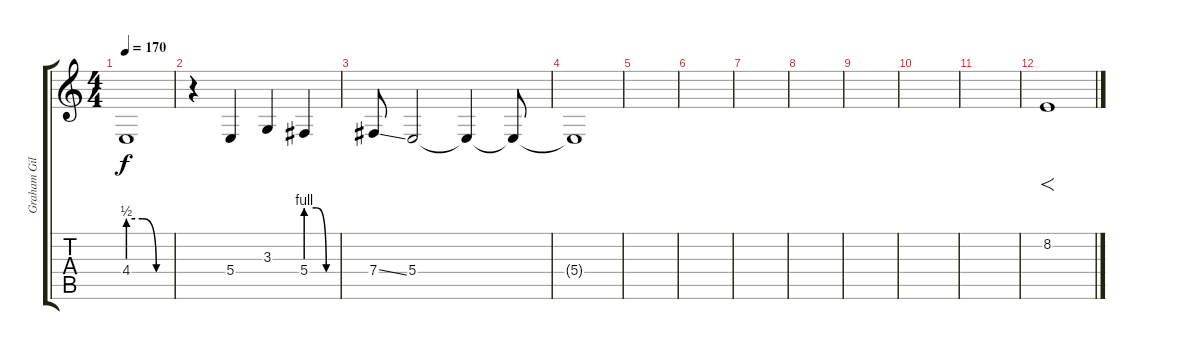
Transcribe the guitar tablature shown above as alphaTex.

\track ("Graham Gillespie (Vocals)" "Graham Gil") {instrument lead2sawtooth}
\staff {score tabs}
\tuning (Db4 Ab3 E3 B2 Gb2 Db2) {hide}
\ts (4 4)
\tempo 170
\clef g2
\ks c
4.4{be (custom 0 2 20 2 40 0 60 0)}.1{dy f} |
r.4 5.4.4 3.3.4 5.4{be (custom 0 4 20 4 40 0 60 0)}.4 |
7.4{ss}.8 5.4.2 5.4{t}.4 5.4{t}.8 |
5.4{t}.1 |
|
|
|
|
|
|
|
8.2.1{f}
